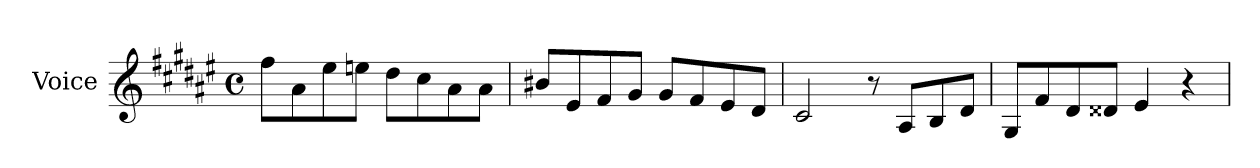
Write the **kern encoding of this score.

**kern
*part1
*staff1
*I"Voice
*I'Voice
*clefG2
*k[f#c#g#d#a#e#]
*M4/4
*met(c)
=1
8ff#\L
8a#\
8ee#\
8een\J
8dd#\L
8cc#\
8a#\
8a#\J
=2
8b#X/L
8e#/
8f#/
8g#/J
8g#/L
8f#/
8e#/
8d#/J
=3
2c#/
8r
8A#/L
8B/
8d#/J
=4
8G#/L
8f#/
8d#/
8d##X/J
4e#/
4r
=
*-
